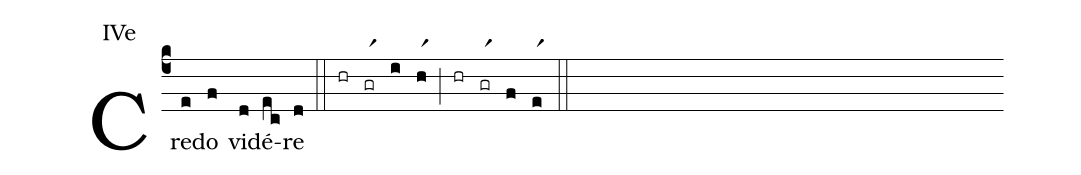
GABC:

annotation: IVe;
%%
(c4) Cre(e)do(f) vid(d)é(ec)re(d) (::) (hr)(grr1)(i)(hr1)(;)(hr)(grr1)(f)(er1)(::)
